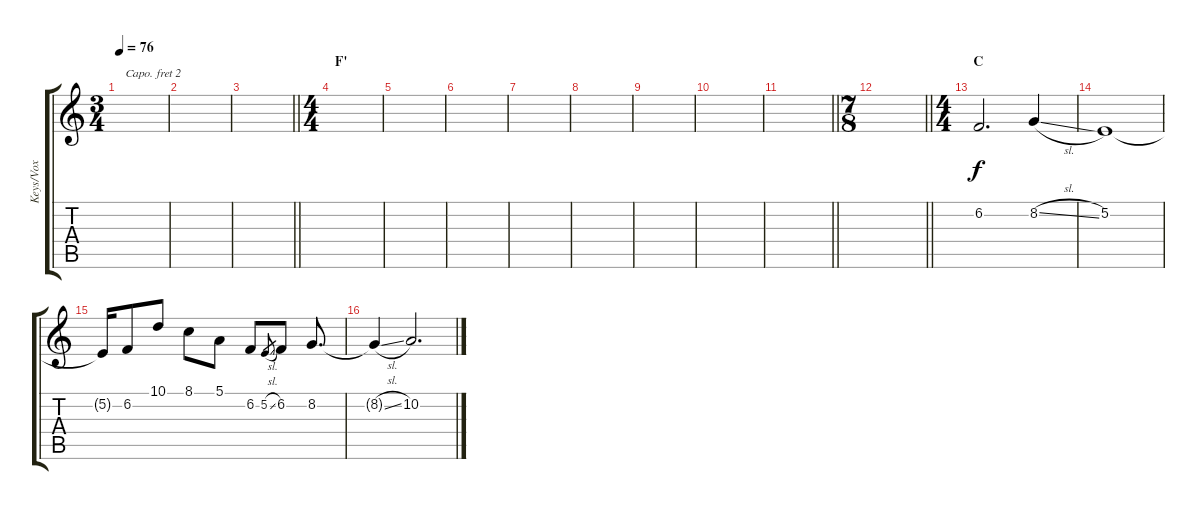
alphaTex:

\track ("Keys/Vox" "Keys/Vox") {instrument lead2sawtooth}
\staff {score tabs}
\capo 2
\tuning (D4 A3 F3 C3 G2 C2) {hide}
\ts (3 4)
\tempo 76
\clef g2
\ks c
|
|
\barLineRight lightlight
|
\ts (4 4)
\section ("" "F'")
|
|
|
|
|
|
|
\barLineRight lightlight
|
\ts (7 8)
\barLineRight lightlight
|
\ts (4 4)
\section ("" "C")
6.2.2{d dy f} 8.2{sl}.4 |
5.2.1 |
5.2{t}.16 6.2.8 10.1.8 8.1.8 5.1.8 6.2.8 5.2{sl}.8{gr} 6.2.8 8.2.8{d} |
8.2{sl t}.4 10.2{sl}.2{d}
